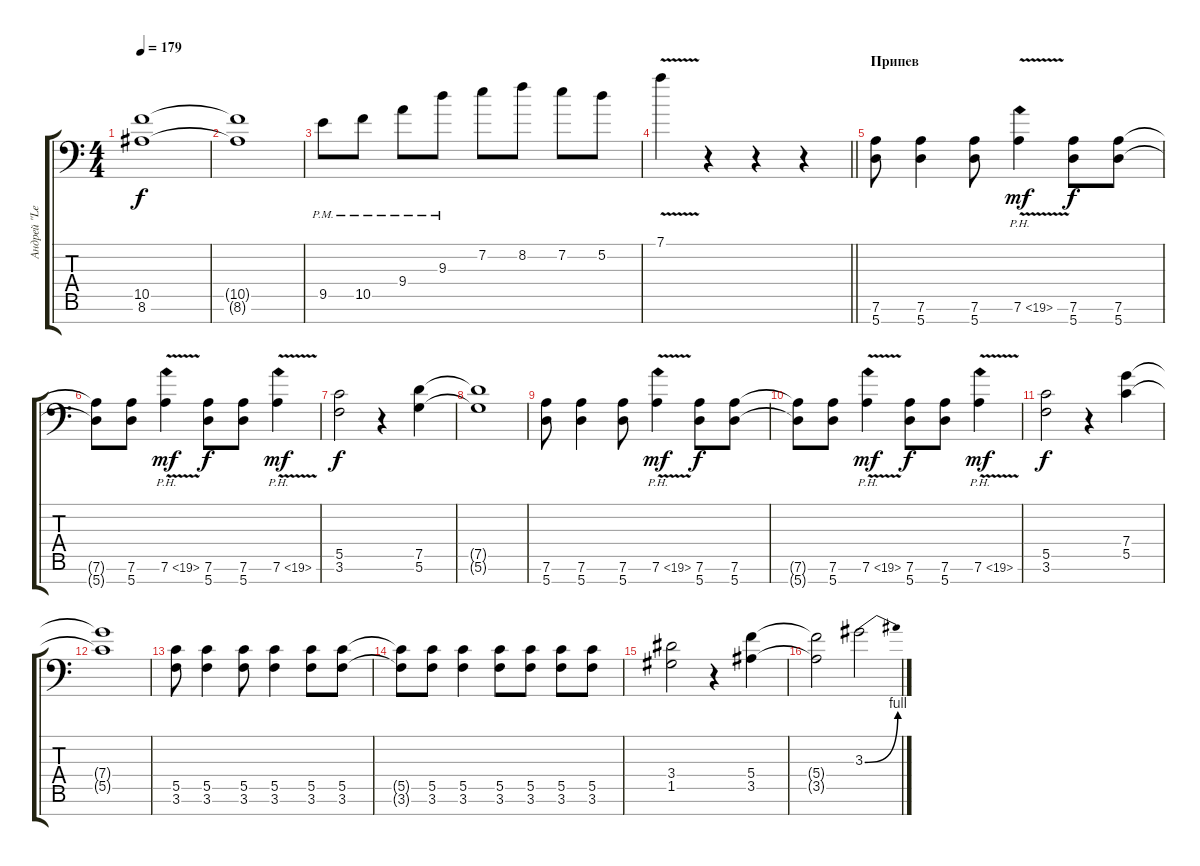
\track ("Андрей \"Leo\" Леонтьев" "Андрей \"Le") {instrument overdrivenguitar}
\staff {score tabs}
\tuning (D4 A3 F3 C3 G2 D2 A1) {hide}
\ts (4 4)
\tempo 179
\clef f4
\ks c
(10.5 8.6).1{dy f} |
(10.5{t} 8.6{t}).1 |
9.5{pm}.8 10.5{pm}.8 9.4{pm}.8 9.3{pm}.8 7.2.8 8.2.8 7.2.8 5.2.8 |
\barLineRight lightlight
7.1{v}.4{instrument guitarharmonics} r.4 r.4 r.4 |
\section ("" "Припев")
(7.6 5.7).8{instrument overdrivenguitar} (7.6 5.7).4 (7.6 5.7).8 7.6{ph 12 v}.4{dy mf instrument guitarharmonics} (7.6 5.7).8{dy f instrument overdrivenguitar} (7.6 5.7).8 |
(7.6{t} 5.7{t}).8 (7.6 5.7).8 7.6{ph 12 v}.4{dy mf instrument guitarharmonics} (7.6 5.7).8{dy f instrument overdrivenguitar} (7.6 5.7).8 7.6{ph 12 v}.4{dy mf instrument guitarharmonics} |
(5.5 3.6).2{dy f instrument overdrivenguitar} r.4 (7.5 5.6).4 |
(7.5{t} 5.6{t}).1 |
(7.6 5.7).8{instrument overdrivenguitar} (7.6 5.7).4 (7.6 5.7).8 7.6{ph 12 v}.4{dy mf instrument guitarharmonics} (7.6 5.7).8{dy f instrument overdrivenguitar} (7.6 5.7).8 |
(7.6{t} 5.7{t}).8 (7.6 5.7).8 7.6{ph 12 v}.4{dy mf instrument guitarharmonics} (7.6 5.7).8{dy f instrument overdrivenguitar} (7.6 5.7).8 7.6{ph 12 v}.4{dy mf instrument guitarharmonics} |
(5.5 3.6).2{dy f instrument overdrivenguitar} r.4 (7.4 5.5).4 |
(7.4{t} 5.5{t}).1 |
(5.5 3.6).8 (5.5 3.6).4 (5.5 3.6).8 (5.5 3.6).4 (5.5 3.6).8 (5.5 3.6).8 |
(5.5{t} 3.6{t}).8 (5.5 3.6).8 (5.5 3.6).4 (5.5 3.6).8 (5.5 3.6).8 (5.5 3.6).8 (5.5 3.6).8 |
(3.4 1.5).2 r.4 (5.4 3.5).4 |
(5.4{t} 3.5{t}).2 3.3{be (bend 0 0 60 4)}.2{instrument guitarharmonics}
